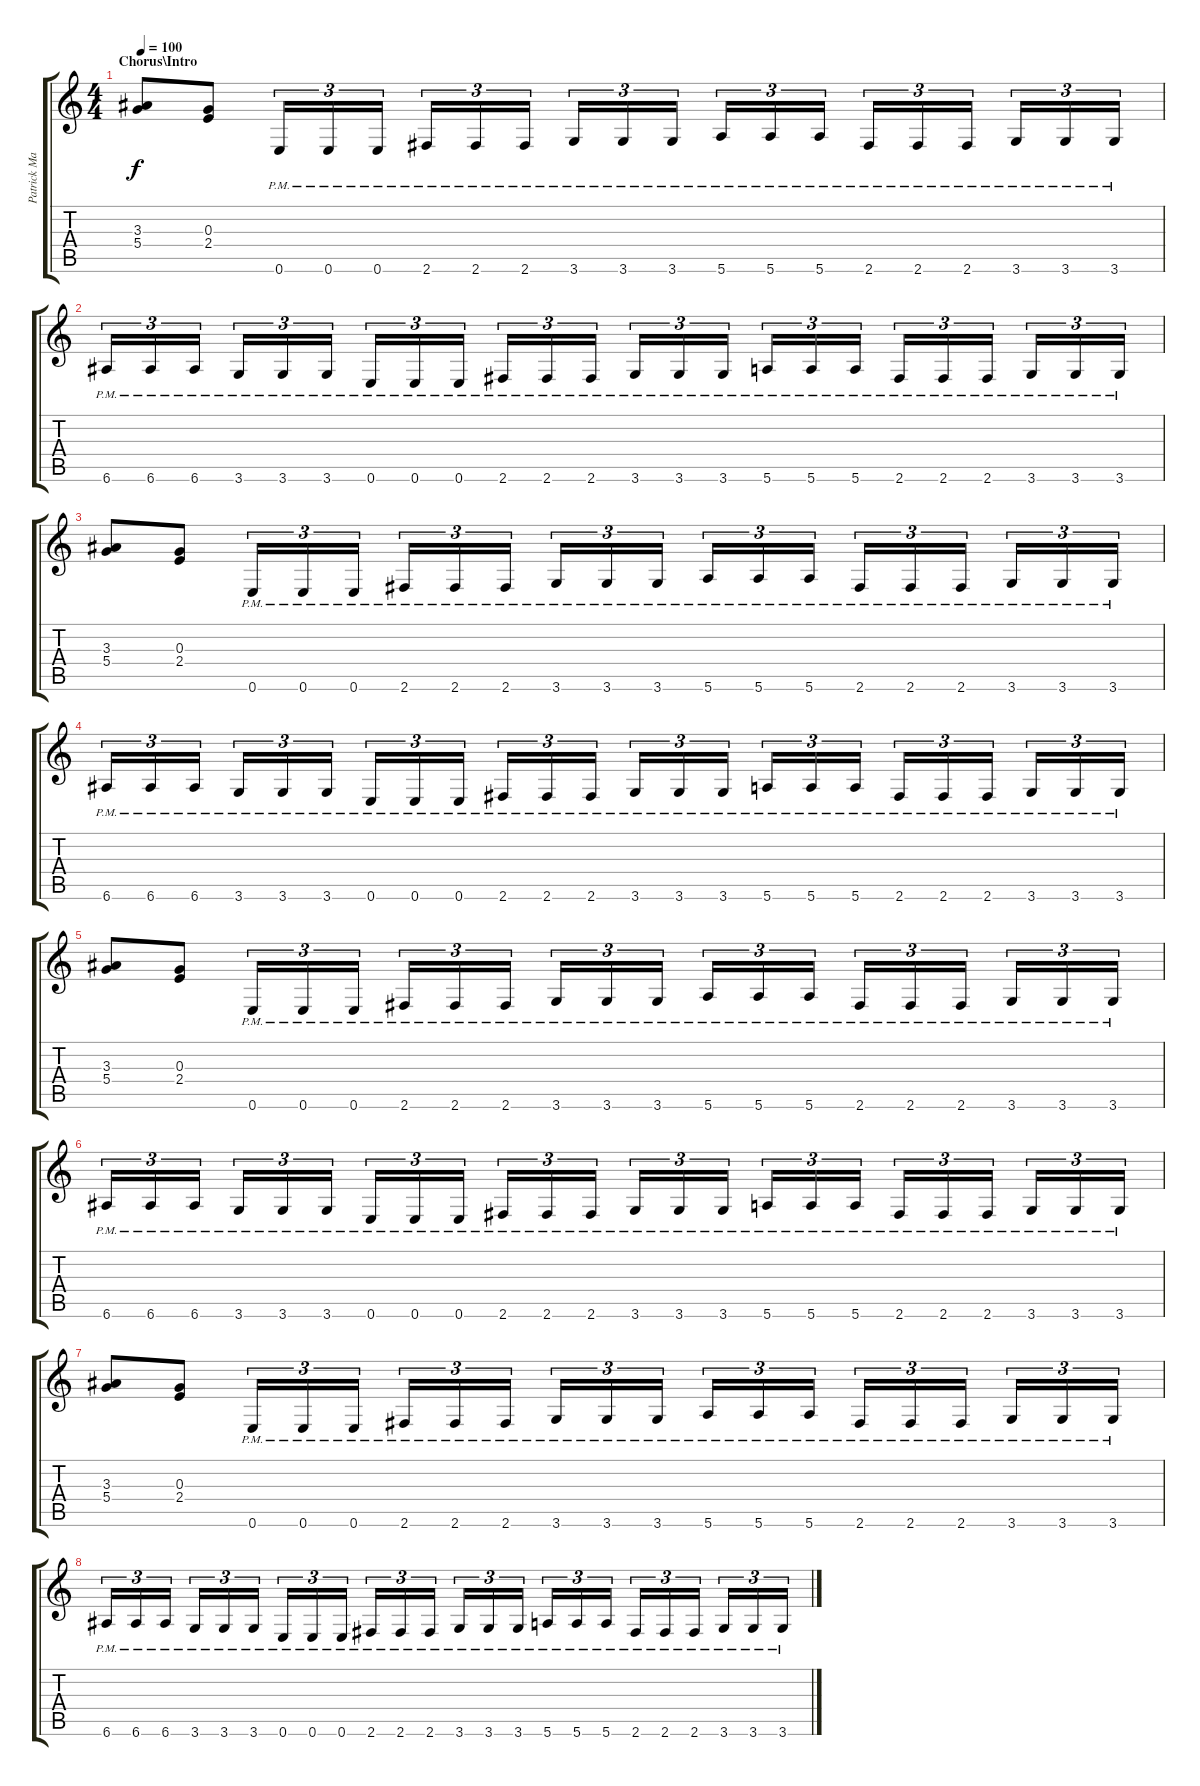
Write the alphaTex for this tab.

\track ("Patrick Mameli" "Patrick Ma") {instrument distortionguitar}
\staff {score tabs}
\tuning (E4 B3 G3 D3 A2 E2) {hide}
\ts (4 4)
\section ("" "Chorus\\Intro")
\tempo 100
\clef g2
\ks c
(3.3 5.4).8{dy f instrument distortionguitar} (0.3 2.4).8 0.6{pm}.16{tu (3 2)} 0.6{pm}.16{tu (3 2)} 0.6{pm}.16{tu (3 2)} 2.6{pm}.16{tu (3 2)} 2.6{pm}.16{tu (3 2)} 2.6{pm}.16{tu (3 2)} 3.6{pm}.16{tu (3 2)} 3.6{pm}.16{tu (3 2)} 3.6{pm}.16{tu (3 2)} 5.6{pm}.16{tu (3 2)} 5.6{pm}.16{tu (3 2)} 5.6{pm}.16{tu (3 2)} 2.6{pm}.16{tu (3 2)} 2.6{pm}.16{tu (3 2)} 2.6{pm}.16{tu (3 2)} 3.6{pm}.16{tu (3 2)} 3.6{pm}.16{tu (3 2)} 3.6{pm}.16{tu (3 2)} |
6.6{pm}.16{tu (3 2)} 6.6{pm}.16{tu (3 2)} 6.6{pm}.16{tu (3 2)} 3.6{pm}.16{tu (3 2)} 3.6{pm}.16{tu (3 2)} 3.6{pm}.16{tu (3 2)} 0.6{pm}.16{tu (3 2)} 0.6{pm}.16{tu (3 2)} 0.6{pm}.16{tu (3 2)} 2.6{pm}.16{tu (3 2)} 2.6{pm}.16{tu (3 2)} 2.6{pm}.16{tu (3 2)} 3.6{pm}.16{tu (3 2)} 3.6{pm}.16{tu (3 2)} 3.6{pm}.16{tu (3 2)} 5.6{pm}.16{tu (3 2)} 5.6{pm}.16{tu (3 2)} 5.6{pm}.16{tu (3 2)} 2.6{pm}.16{tu (3 2)} 2.6{pm}.16{tu (3 2)} 2.6{pm}.16{tu (3 2)} 3.6{pm}.16{tu (3 2)} 3.6{pm}.16{tu (3 2)} 3.6{pm}.16{tu (3 2)} |
(3.3 5.4).8 (0.3 2.4).8 0.6{pm}.16{tu (3 2)} 0.6{pm}.16{tu (3 2)} 0.6{pm}.16{tu (3 2)} 2.6{pm}.16{tu (3 2)} 2.6{pm}.16{tu (3 2)} 2.6{pm}.16{tu (3 2)} 3.6{pm}.16{tu (3 2)} 3.6{pm}.16{tu (3 2)} 3.6{pm}.16{tu (3 2)} 5.6{pm}.16{tu (3 2)} 5.6{pm}.16{tu (3 2)} 5.6{pm}.16{tu (3 2)} 2.6{pm}.16{tu (3 2)} 2.6{pm}.16{tu (3 2)} 2.6{pm}.16{tu (3 2)} 3.6{pm}.16{tu (3 2)} 3.6{pm}.16{tu (3 2)} 3.6{pm}.16{tu (3 2)} |
6.6{pm}.16{tu (3 2)} 6.6{pm}.16{tu (3 2)} 6.6{pm}.16{tu (3 2)} 3.6{pm}.16{tu (3 2)} 3.6{pm}.16{tu (3 2)} 3.6{pm}.16{tu (3 2)} 0.6{pm}.16{tu (3 2)} 0.6{pm}.16{tu (3 2)} 0.6{pm}.16{tu (3 2)} 2.6{pm}.16{tu (3 2)} 2.6{pm}.16{tu (3 2)} 2.6{pm}.16{tu (3 2)} 3.6{pm}.16{tu (3 2)} 3.6{pm}.16{tu (3 2)} 3.6{pm}.16{tu (3 2)} 5.6{pm}.16{tu (3 2)} 5.6{pm}.16{tu (3 2)} 5.6{pm}.16{tu (3 2)} 2.6{pm}.16{tu (3 2)} 2.6{pm}.16{tu (3 2)} 2.6{pm}.16{tu (3 2)} 3.6{pm}.16{tu (3 2)} 3.6{pm}.16{tu (3 2)} 3.6{pm}.16{tu (3 2)} |
(3.3 5.4).8 (0.3 2.4).8 0.6{pm}.16{tu (3 2)} 0.6{pm}.16{tu (3 2)} 0.6{pm}.16{tu (3 2)} 2.6{pm}.16{tu (3 2)} 2.6{pm}.16{tu (3 2)} 2.6{pm}.16{tu (3 2)} 3.6{pm}.16{tu (3 2)} 3.6{pm}.16{tu (3 2)} 3.6{pm}.16{tu (3 2)} 5.6{pm}.16{tu (3 2)} 5.6{pm}.16{tu (3 2)} 5.6{pm}.16{tu (3 2)} 2.6{pm}.16{tu (3 2)} 2.6{pm}.16{tu (3 2)} 2.6{pm}.16{tu (3 2)} 3.6{pm}.16{tu (3 2)} 3.6{pm}.16{tu (3 2)} 3.6{pm}.16{tu (3 2)} |
6.6{pm}.16{tu (3 2)} 6.6{pm}.16{tu (3 2)} 6.6{pm}.16{tu (3 2)} 3.6{pm}.16{tu (3 2)} 3.6{pm}.16{tu (3 2)} 3.6{pm}.16{tu (3 2)} 0.6{pm}.16{tu (3 2)} 0.6{pm}.16{tu (3 2)} 0.6{pm}.16{tu (3 2)} 2.6{pm}.16{tu (3 2)} 2.6{pm}.16{tu (3 2)} 2.6{pm}.16{tu (3 2)} 3.6{pm}.16{tu (3 2)} 3.6{pm}.16{tu (3 2)} 3.6{pm}.16{tu (3 2)} 5.6{pm}.16{tu (3 2)} 5.6{pm}.16{tu (3 2)} 5.6{pm}.16{tu (3 2)} 2.6{pm}.16{tu (3 2)} 2.6{pm}.16{tu (3 2)} 2.6{pm}.16{tu (3 2)} 3.6{pm}.16{tu (3 2)} 3.6{pm}.16{tu (3 2)} 3.6{pm}.16{tu (3 2)} |
(3.3 5.4).8 (0.3 2.4).8 0.6{pm}.16{tu (3 2)} 0.6{pm}.16{tu (3 2)} 0.6{pm}.16{tu (3 2)} 2.6{pm}.16{tu (3 2)} 2.6{pm}.16{tu (3 2)} 2.6{pm}.16{tu (3 2)} 3.6{pm}.16{tu (3 2)} 3.6{pm}.16{tu (3 2)} 3.6{pm}.16{tu (3 2)} 5.6{pm}.16{tu (3 2)} 5.6{pm}.16{tu (3 2)} 5.6{pm}.16{tu (3 2)} 2.6{pm}.16{tu (3 2)} 2.6{pm}.16{tu (3 2)} 2.6{pm}.16{tu (3 2)} 3.6{pm}.16{tu (3 2)} 3.6{pm}.16{tu (3 2)} 3.6{pm}.16{tu (3 2)} |
6.6{pm}.16{tu (3 2)} 6.6{pm}.16{tu (3 2)} 6.6{pm}.16{tu (3 2)} 3.6{pm}.16{tu (3 2)} 3.6{pm}.16{tu (3 2)} 3.6{pm}.16{tu (3 2)} 0.6{pm}.16{tu (3 2)} 0.6{pm}.16{tu (3 2)} 0.6{pm}.16{tu (3 2)} 2.6{pm}.16{tu (3 2)} 2.6{pm}.16{tu (3 2)} 2.6{pm}.16{tu (3 2)} 3.6{pm}.16{tu (3 2)} 3.6{pm}.16{tu (3 2)} 3.6{pm}.16{tu (3 2)} 5.6{pm}.16{tu (3 2)} 5.6{pm}.16{tu (3 2)} 5.6{pm}.16{tu (3 2)} 2.6{pm}.16{tu (3 2)} 2.6{pm}.16{tu (3 2)} 2.6{pm}.16{tu (3 2)} 3.6{pm}.16{tu (3 2)} 3.6{pm}.16{tu (3 2)} 3.6{pm}.16{tu (3 2)}
